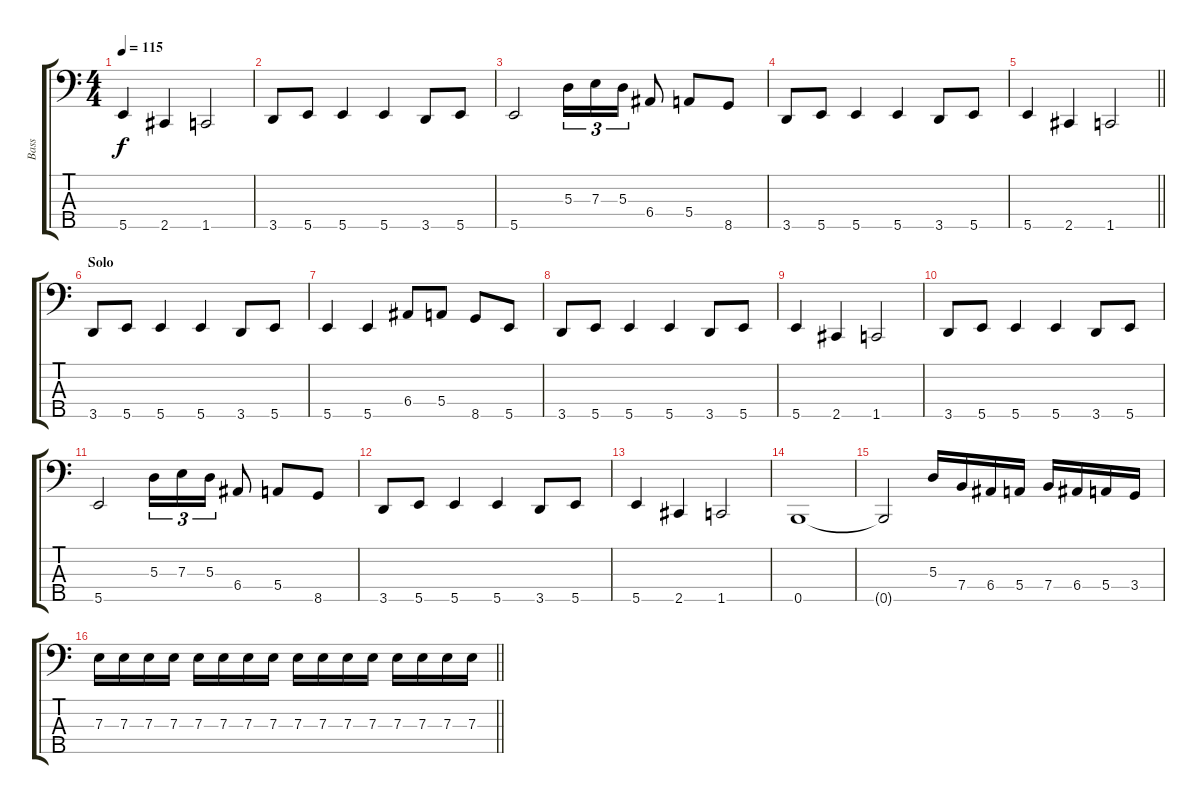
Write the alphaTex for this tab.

\track ("Bass" "Bass") {instrument electricbassfinger}
\staff {score tabs}
\tuning (Gb2 D2 A1 E1 B0) {hide}
\ts (4 4)
\tempo 115
\clef f4
\ks c
5.5.4{dy f} 2.5.4 1.5.2 |
3.5.8 5.5.8 5.5.4 5.5.4 3.5.8 5.5.8 |
5.5.2 5.3.16{tu (3 2)} 7.3.16{tu (3 2)} 5.3.16{tu (3 2)} 6.4.8 5.4.8 8.5.8 |
3.5.8 5.5.8 5.5.4 5.5.4 3.5.8 5.5.8 |
\barLineRight lightlight
5.5.4 2.5.4 1.5.2 |
\section ("" "Solo")
3.5.8 5.5.8 5.5.4 5.5.4 3.5.8 5.5.8 |
5.5.4 5.5.4 6.4.8 5.4.8 8.5.8 5.5.8 |
3.5.8 5.5.8 5.5.4 5.5.4 3.5.8 5.5.8 |
5.5.4 2.5.4 1.5.2 |
3.5.8 5.5.8 5.5.4 5.5.4 3.5.8 5.5.8 |
5.5.2 5.3.16{tu (3 2)} 7.3.16{tu (3 2)} 5.3.16{tu (3 2)} 6.4.8 5.4.8 8.5.8 |
3.5.8 5.5.8 5.5.4 5.5.4 3.5.8 5.5.8 |
5.5.4 2.5.4 1.5.2 |
0.5.1 |
0.5{t}.2 5.3.16 7.4.16 6.4.16 5.4.16 7.4.16 6.4.16 5.4.16 3.4.16 |
\barLineRight lightlight
7.3.16 7.3.16 7.3.16 7.3.16 7.3.16 7.3.16 7.3.16 7.3.16 7.3.16 7.3.16 7.3.16 7.3.16 7.3.16 7.3.16 7.3.16 7.3.16
